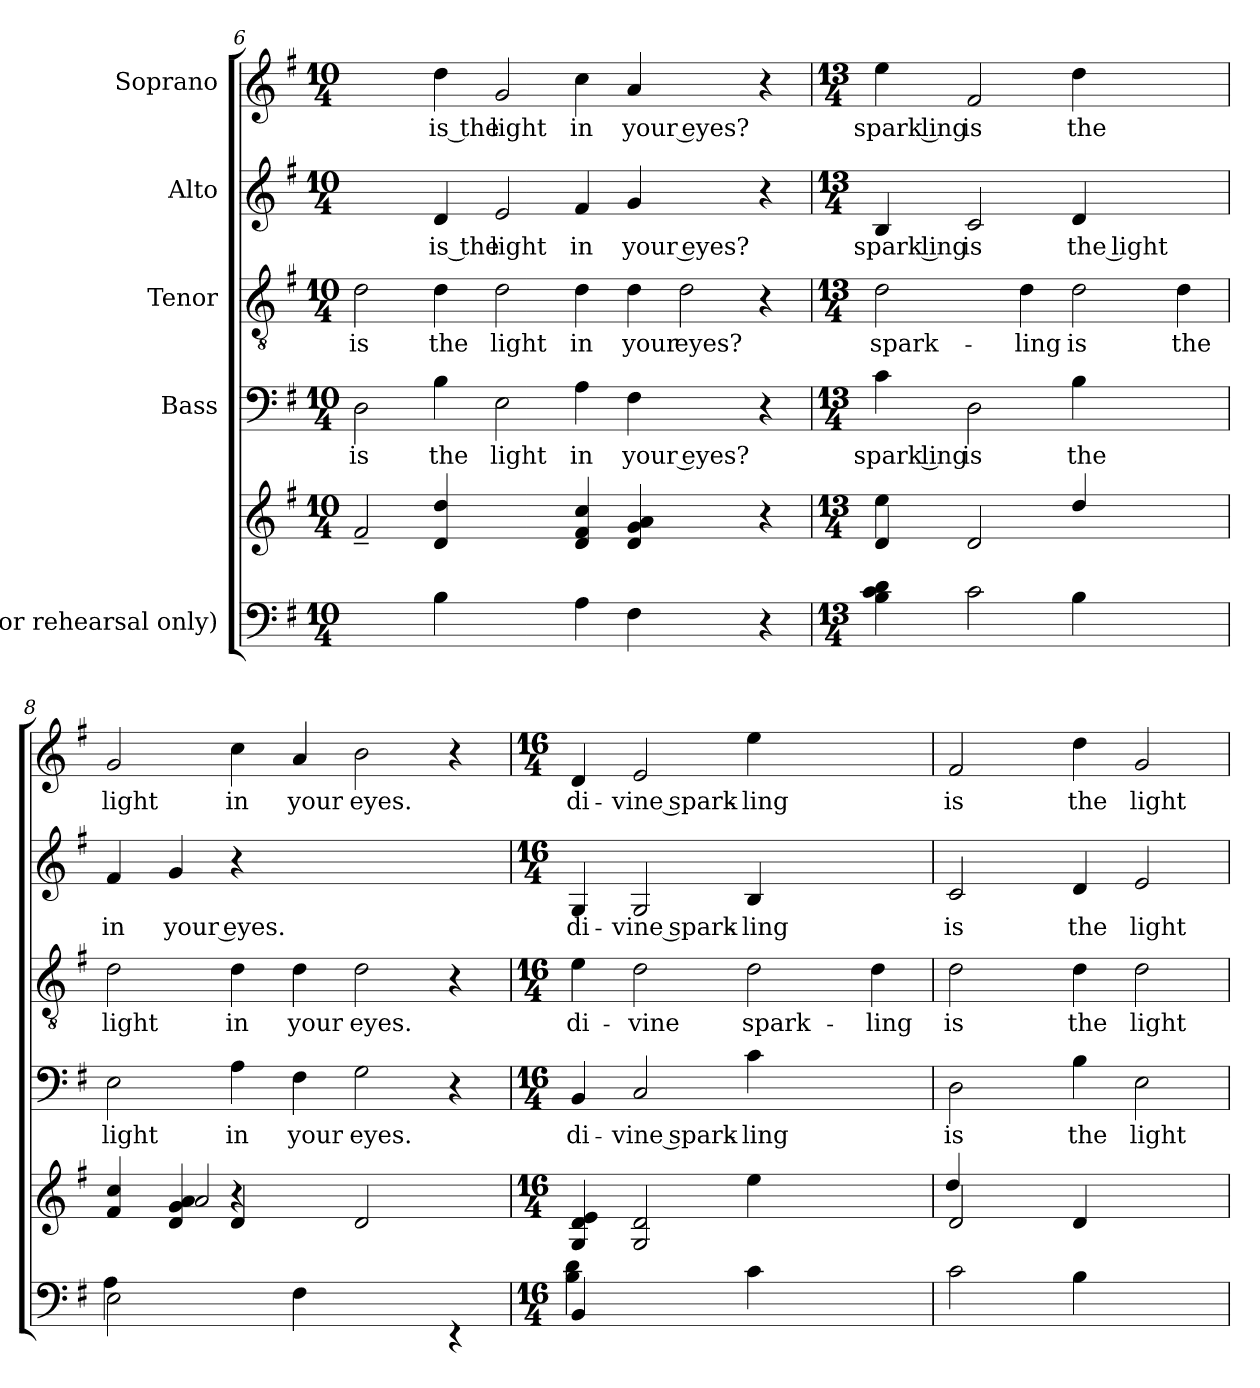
**kern	**kern	**kern	**text	**kern	**text	**kern	**text	**kern	**text
*part5	*part5	*part4	*part4	*part3	*part3	*part2	*part2	*part1	*part1
*staff6	*staff5	*staff4	*staff4	*staff3	*staff3	*staff2	*staff2	*staff1	*staff1
*I"(for rehearsal only)	*	*I"Bass	*	*I"Tenor	*	*I"Alto	*	*I"Soprano	*
*clefF4	*clefG2	*clefF4	*	*clefGv2	*	*clefG2	*	*clefG2	*
*k[f#]	*k[f#]	*k[f#]	*	*k[f#]	*	*k[f#]	*	*k[f#]	*
*G:	*G:	*G:	*	*G:	*	*G:	*	*G:	*
*M10/4	*M10/4	*M10/4	*	*M10/4	*	*M10/4	*	*M10/4	*
=6	=6	=6	=6	=6	=6	=6	=6	=6	=6
!	!	!	!LO:LY:b	!	!LO:LY:b	!	!	!	!
2ryy	2f#~</	2D\	is	2d\	is	2ryy	.	2ryy	.
!	!	!	!LO:LY:b	!	!LO:LY:b	!	!LO:LY:b:rj	!	!LO:LY:b:rj
4B\	4d/ 4dd/	4B\	the	4d\	the	4d/	is the	4dd\	is the
!	!	!	!LO:LY:b	!	!LO:LY:b	!	!LO:LY:b	!	!LO:LY:b
2ryy	2ryy	2E\	light	2d\	light	2e/	light	2g/	light
!	!	!	!LO:LY:b	!	!LO:LY:b	!	!LO:LY:b	!	!LO:LY:b
4A\	4d/ 4f#/ 4cc/	4A\	in	4d\	in	4f#/	in	4cc\	in
!	!	!	!LO:LY:b	!	!LO:LY:b	!	!LO:LY:b	!	!LO:LY:b
4F#\	4d/ 4g/ 4a/	4F#\	your eyes?	4d\	your	4g/	your eyes?	4a/	your eyes?
!	!	!	!	!	!LO:LY:b	!	!	!	!
2ryy	2ryy	2ryy	.	2d\	eyes?	2ryy	.	2ryy	.
4r	4r	4r	.	4r	.	4r	.	4r	.
!!LO:PB:g=z
=7	=7	=7	=7	=7	=7	=7	=7	=7	=7
*M13/4	*M13/4	*M13/4	*	*M13/4	*	*M13/4	*	*M13/4	*
*	*^	*	*	*	*	*	*	*	*
!	!	!	!	!LO:LY:b:rj	!	!LO:LY:b	!	!LO:LY:b:rj	!	!LO:LY:b:rj
4B\ 4c\ 4d\	4ee\	4d/	4c\	spark ling-	2d\	spark-	4B/	spark ling-	4ee\	spark ling-
!	!	!	!	!LO:LY:b	!	!	!	!LO:LY:b	!	!LO:LY:b
2c\	2d/	2ryy	2D\	-is	.	.	2c/	-is	2f#/	-is
!	!	!	!	!	!	!LO:LY:b	!	!	!	!
.	.	.	.	.	4d\	-ling	.	.	.	.
!	!	!	!	!LO:LY:b	!	!LO:LY:b	!	!LO:LY:b	!	!LO:LY:b
4B\	4dd/	2.ryy	4B\	the	2d\	is	4d/	the light	4dd\	the
2ryy	2ryy	.	2ryy	.	.	.	2ryy	.	2ryy	.
!	!	!	!	!	!	!LO:LY:b	!	!	!	!
.	.	.	.	.	4d\	the	.	.	.	.
=8	=8	=8	=8	=8	=8	=8	=8	=8	=8	=8
*^	*^	*^	*	*	*	*	*	*	*	*
!	!	!	!	!	!	!	!LO:LY:b	!	!LO:LY:b	!	!LO:LY:b	!	!LO:LY:b
2E\	4A\	2ryy	4f#/ 4cc/	4ryy	2ryy	2E\	light	2d\	light	4f#/	in	2g/	light
!	!	!	!	!	!	!	!	!	!	!	!LO:LY:b	!	!
.	2ryy	.	4d/ 4g/ 4a/	2a/	.	.	.	.	.	4g/	your eyes.	.	.
!	!	!	!	!	!	!	!LO:LY:b	!	!LO:LY:b	!	!	!	!LO:LY:b
1ryy	.	4d/	2ryy	.	4r	4A\	in	4d\	in	4r	.	4cc\	in
!	!	!	!	!	!	!	!LO:LY:b	!	!LO:LY:b	!	!	!	!LO:LY:b
.	4F#\	4ryy	.	4ryy	4ryy	4F#\	your	4d\	your	1ryy	.	4a/	your
!	!	!	!	!	!	!	!LO:LY:b	!	!LO:LY:b	!	!	!	!LO:LY:b
.	2ryy	2.ryy	2d/	2.ryy	2.ryy	2G\	eyes.	2d\	eyes.	.	.	2b\	eyes.
4ryy	4rEE	.	4ryy	.	.	4r	.	4r	.	.	.	4r	.
*	*	*v	*v	*v	*v	*	*	*	*	*	*	*	*
=9	=9	=9	=9	=9	=9	=9	=9	=9	=9	=9
*M16/4	*	*M16/4	*M16/4	*	*M16/4	*	*M16/4	*	*M16/4	*
*	*	*^	*	*	*	*	*	*	*	*
!	!	!	!	!	!LO:LY:b	!	!LO:LY:b	!	!LO:LY:b	!	!LO:LY:b
*	*	*v	*v	*	*	*	*	*	*	*	*
4BB/	4B\ 4d\	4G/ 4d/ 4e/	4BB/	di-	4e\	di-	4G/	di-	4d/	di-
!	!	!	!	!LO:LY:b	!	!LO:LY:b	!	!LO:LY:b	!	!LO:LY:b
2ryy	2ryy	2G/ 2d/	2C/	-vine spark-	2d\	-vine	2G/	-vine spark-	2e/	-vine spark-
!	!	!	!	!LO:LY:b	!	!LO:LY:b	!	!LO:LY:b	!	!LO:LY:b
4c\	2.ryy	4ee\	4c\	-ling	2d\	spark-	4B/	-ling	4ee\	-ling
2ryy	.	2ryy	2ryy	.	.	.	2ryy	.	2ryy	.
!	!	!	!	!	!	!LO:LY:b	!	!	!	!
.	.	.	.	.	4d\	-ling	.	.	.	.
*v	*v	*	*	*	*	*	*	*	*	*
=10	=10	=10	=10	=10	=10	=10	=10	=10	=10
*	*^	*	*	*	*	*	*	*	*
!	!	!	!	!LO:LY:b	!	!LO:LY:b	!	!LO:LY:b	!	!LO:LY:b
2c\	2d/	4dd/	2D\	is	2d\	is	2c/	is	2f#/	is
.	.	2ryy	.	.	.	.	.	.	.	.
!	!	!	!	!LO:LY:b	!	!LO:LY:b	!	!LO:LY:b	!	!LO:LY:b
4B\	4d/	.	4B\	the	4d\	the	4d/	the	4dd\	the
!	!	!	!	!LO:LY:b	!	!LO:LY:b	!	!LO:LY:b	!	!LO:LY:b
2ryy	2ryy	2ryy	2E\	light	2d\	light	2e/	light	2g/	light
*	*v	*v	*	*	*	*	*	*	*	*
=	=	=	=	=	=	=	=	=	=
*-	*-	*-	*-	*-	*-	*-	*-	*-	*-
